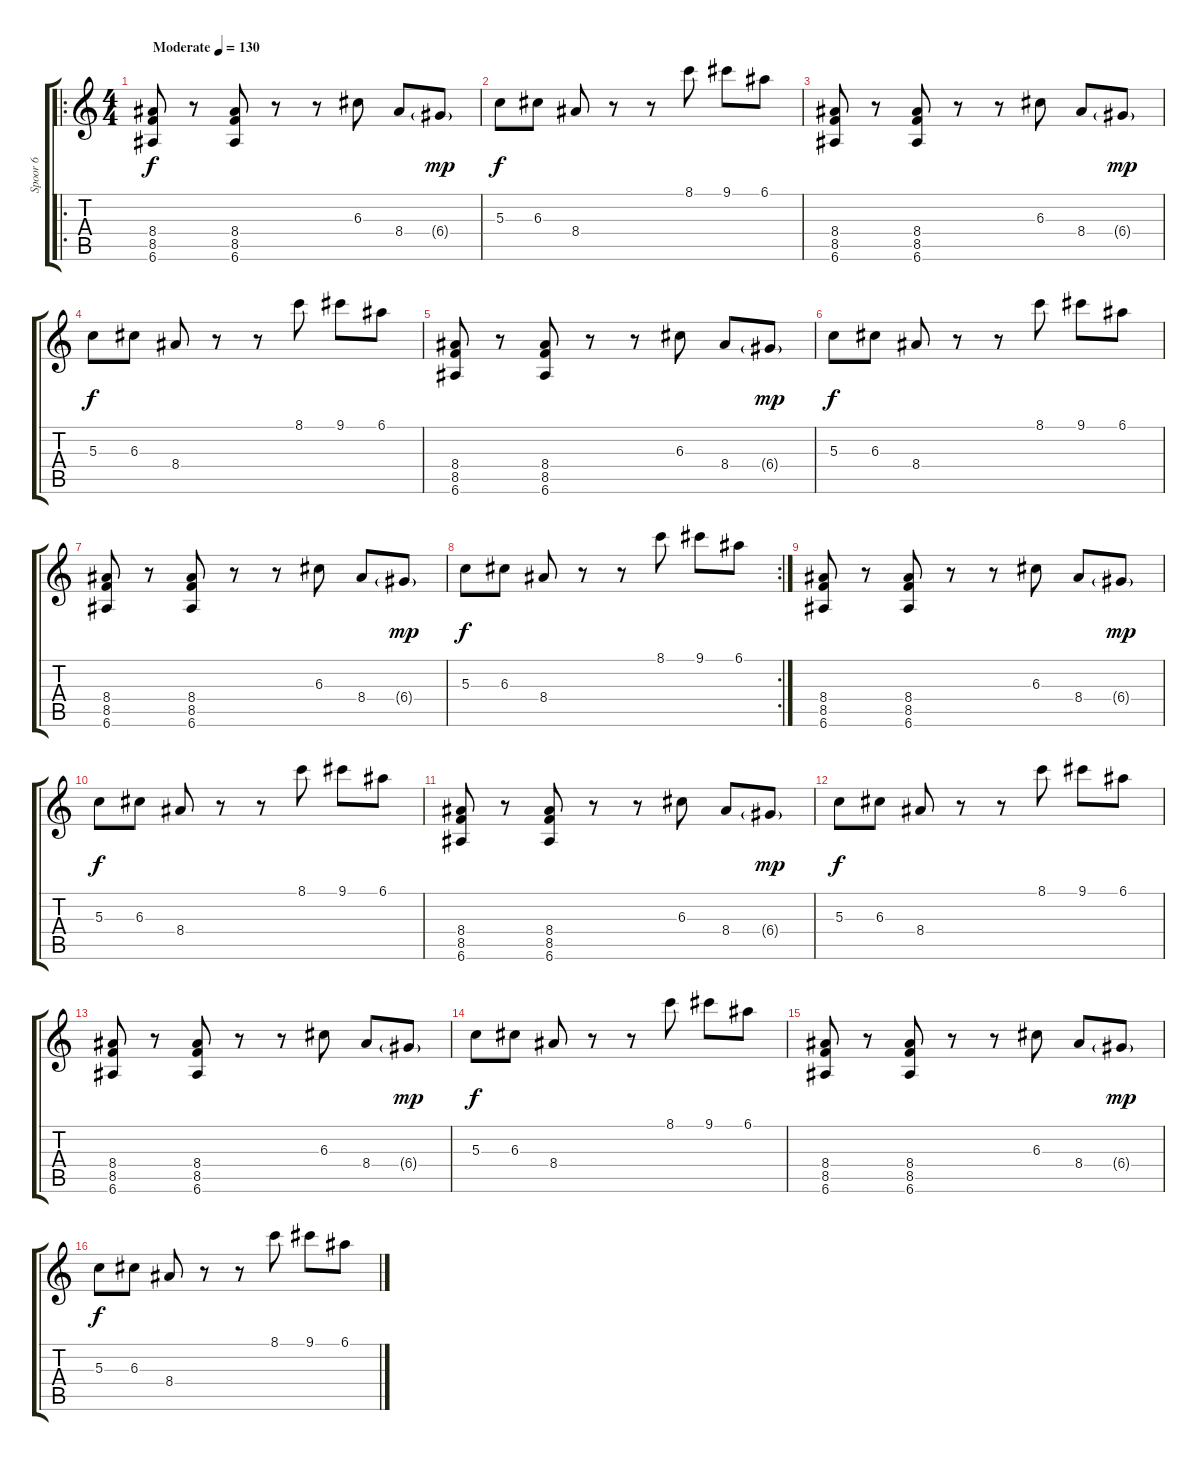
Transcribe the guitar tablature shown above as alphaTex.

\track ("Spoor 6" "Spoor 6") {instrument electricguitarmuted}
\staff {score tabs}
\tuning (E4 B3 G3 D3 A2 E2) {hide}
\ro
\ts (4 4)
\tempo (130 "Moderate")
\clef g2
\ks c
(8.4 8.5 6.6).8{dy f instrument electricguitarmuted} r.8 (8.4 8.5 6.6).8 r.8 r.8 6.3.8 8.4.8 6.4{g}.8{dy mp} |
5.3.8{dy f} 6.3.8 8.4.8 r.8 r.8 8.1.8 9.1.8 6.1.8 |
(8.4 8.5 6.6).8 r.8 (8.4 8.5 6.6).8 r.8 r.8 6.3.8 8.4.8 6.4{g}.8{dy mp} |
5.3.8{dy f} 6.3.8 8.4.8 r.8 r.8 8.1.8 9.1.8 6.1.8 |
(8.4 8.5 6.6).8 r.8 (8.4 8.5 6.6).8 r.8 r.8 6.3.8 8.4.8 6.4{g}.8{dy mp} |
5.3.8{dy f} 6.3.8 8.4.8 r.8 r.8 8.1.8 9.1.8 6.1.8 |
(8.4 8.5 6.6).8 r.8 (8.4 8.5 6.6).8 r.8 r.8 6.3.8 8.4.8 6.4{g}.8{dy mp} |
\rc 2
5.3.8{dy f} 6.3.8 8.4.8 r.8 r.8 8.1.8 9.1.8 6.1.8 |
(8.4 8.5 6.6).8 r.8 (8.4 8.5 6.6).8 r.8 r.8 6.3.8 8.4.8 6.4{g}.8{dy mp} |
5.3.8{dy f} 6.3.8 8.4.8 r.8 r.8 8.1.8 9.1.8 6.1.8 |
(8.4 8.5 6.6).8 r.8 (8.4 8.5 6.6).8 r.8 r.8 6.3.8 8.4.8 6.4{g}.8{dy mp} |
5.3.8{dy f} 6.3.8 8.4.8 r.8 r.8 8.1.8 9.1.8 6.1.8 |
(8.4 8.5 6.6).8 r.8 (8.4 8.5 6.6).8 r.8 r.8 6.3.8 8.4.8 6.4{g}.8{dy mp} |
5.3.8{dy f} 6.3.8 8.4.8 r.8 r.8 8.1.8 9.1.8 6.1.8 |
(8.4 8.5 6.6).8 r.8 (8.4 8.5 6.6).8 r.8 r.8 6.3.8 8.4.8 6.4{g}.8{dy mp} |
5.3.8{dy f} 6.3.8 8.4.8 r.8 r.8 8.1.8 9.1.8 6.1.8
